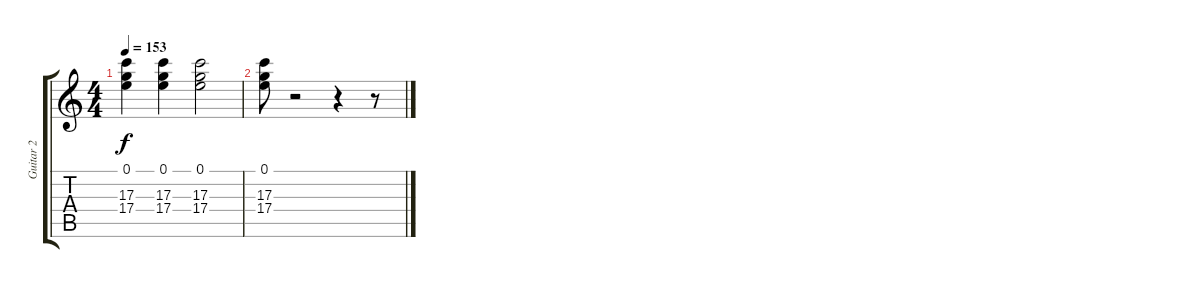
\track ("Guitar 2" "Guitar 2") {instrument acousticguitarnylon}
\staff {score tabs}
\tuning (E4 B3 G3 D3 A2 E2) {hide}
\ts (4 4)
\tempo 153
\clef g2
\ks c
(0.1 17.3 17.4).4{dy f} (0.1 17.3 17.4).4 (0.1 17.3 17.4).2 |
(0.1 17.3 17.4).8 r.2 r.4 r.8
